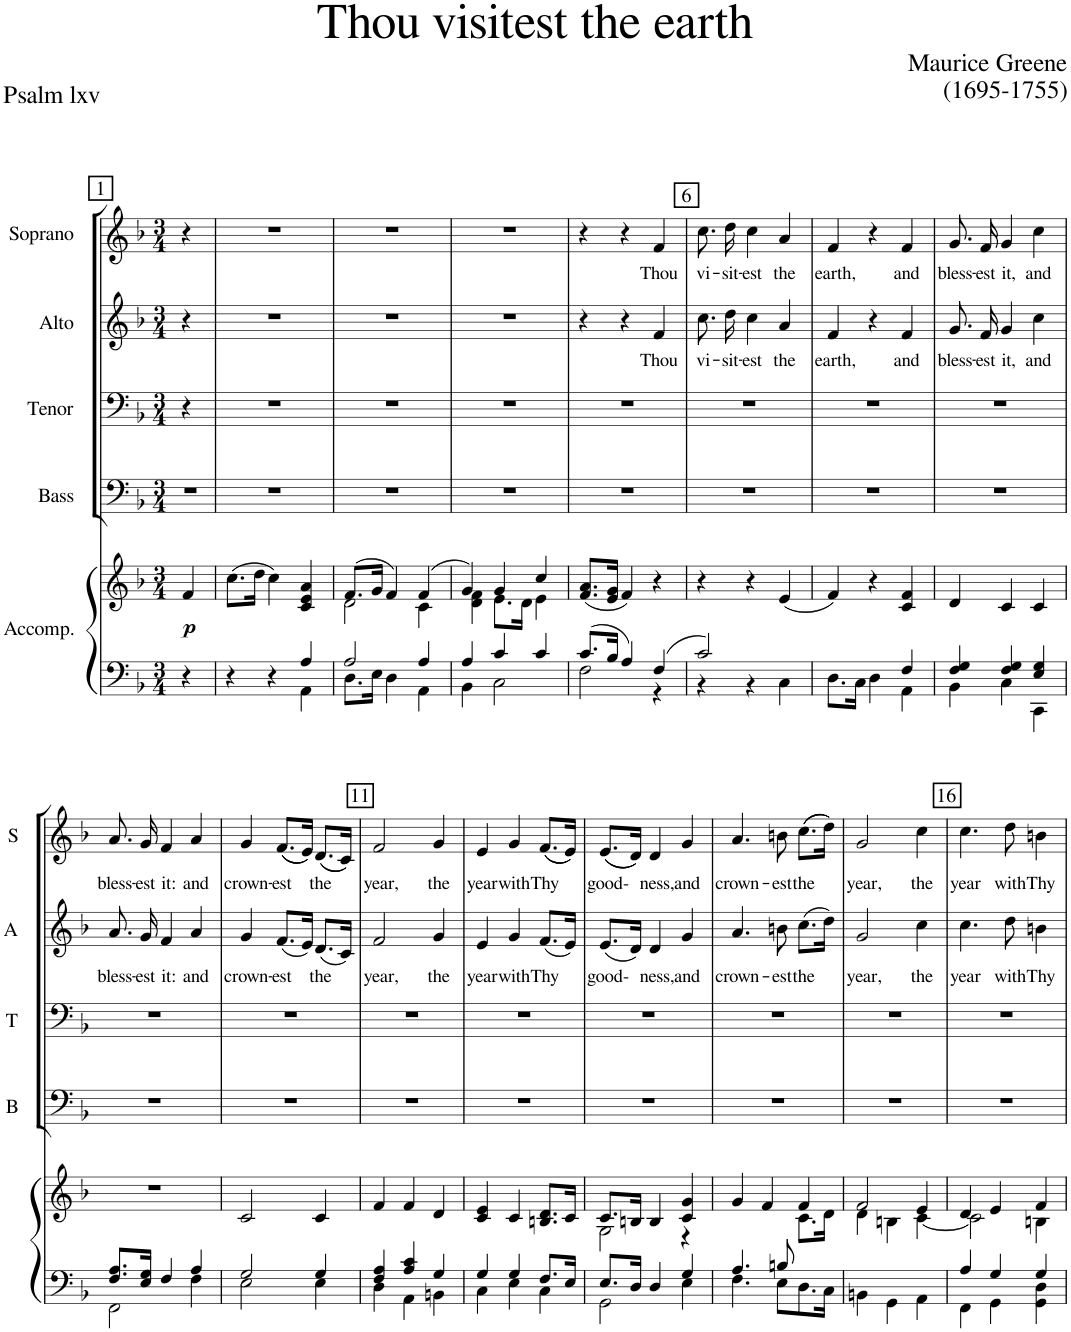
**kern	**kern	**dynam	**kern	**kern	**kern	**text	**kern	**text
*part5	*part5	*part5	*part4	*part3	*part2	*part2	*part1	*part1
*staff6	*staff5	*staff5/6	*staff4	*staff3	*staff2	*staff2	*staff1	*staff1
*I"Accomp.	*	*	*I"Bass	*I"Tenor	*I"Alto	*	*I"Soprano	*
*	*	*	*I'B	*I'T	*I'A	*	*I'S	*
*clefF4	*clefG2	*	*clefF4	*clefF4	*clefG2	*	*clefG2	*
*k[b-]	*k[b-]	*	*k[b-]	*k[b-]	*k[b-]	*	*k[b-]	*
*M3/4	*M3/4	*	*M3/4	*M3/4	*M3/4	*	*M3/4	*
=1	=1	=1	=1	=1	=1	=1	=1	=1
!	!	!LO:DY:b	!	!	!	!	!	!
4r	4f/	p	2.r	4r	4r	.	4r	.
2ryy	2ryy	.	.	2ryy	2ryy	.	2ryy	.
=2	=2	=2	=2	=2	=2	=2	=2	=2
*^	*	*	*	*	*	*	*	*
4r	2ryy	(8.cc\L	.	2.r	2.r	2.r	.	2.r	.
.	.	16dd\Jk	.	.	.	.	.	.	.
4r	.	4cc\)	.	.	.	.	.	.	.
4A/	4AA\	4c/ 4e/ 4a/	.	.	.	.	.	.	.
=3	=3	=3	=3	=3	=3	=3	=3	=3	=3
*	*	*^	*	*	*	*	*	*	*
2A/	8.D\L	(8.f/L	2d\	.	2.r	2.r	2.r	.	2.r	.
.	16E\Jk	16g/Jk	.	.	.	.	.	.	.	.
.	4D\	4f/)	.	.	.	.	.	.	.	.
4A/	4AA\	(4f/	4c\	.	.	.	.	.	.	.
=4	=4	=4	=4	=4	=4	=4	=4	=4	=4	=4
4A/	4BB-\	4g/)	4d\ 4f\	.	2.r	2.r	2.r	.	2.r	.
4c/	2C\	4g/	8.e\L	.	.	.	.	.	.	.
.	.	.	16d\Jk	.	.	.	.	.	.	.
4c/	.	4cc/	4e\	.	.	.	.	.	.	.
*	*	*v	*v	*	*	*	*	*	*	*
=5	=5	=5	=5	=5	=5	=5	=5	=5	=5
8.c/L	2F\	(8.f/ 8.a/L	.	2.r	2.r	4r	.	4r	.
16B-/Jk	.	16e/ 16g/Jk	.	.	.	.	.	.	.
4A/	.	4f/)	.	.	.	4r	.	4r	.
!	!	!	!	!	!	!	!LO:LY:b	!	!LO:LY:b
4F/	4r	4r	.	.	.	4f/	Thou	4f/	Thou
=6	=6	=6	=6	=6	=6	=6	=6	=6	=6
!	!	!	!	!	!	!	!LO:LY:b	!	!LO:LY:b
2c/	4r	4r	.	2.r	2.r	8.cc\	vi-	8.cc\	vi-
!	!	!	!	!	!	!	!LO:LY:b	!	!LO:LY:b
.	.	.	.	.	.	16dd\	-sit-	16dd\	-sit-
!	!	!	!	!	!	!	!LO:LY:b	!	!LO:LY:b
.	4r	4r	.	.	.	4cc\	-est	4cc\	-est
!	!	!	!	!	!	!	!LO:LY:b	!	!LO:LY:b
4ryy	4C\	(4e/	.	.	.	4a/	the	4a/	the
=7	=7	=7	=7	=7	=7	=7	=7	=7	=7
*	*	*^	*	*	*	*	*	*	*
!	!	!	!	!	!	!	!	!LO:LY:b	!	!LO:LY:b
4ryy	8.D\L	4f/)	2.ryy	.	2.r	2.r	4f/	earth,	4f/	earth,
.	16C\Jk	.	.	.	.	.	.	.	.	.
4ryy	4D\	4r	.	.	.	.	4r	.	4r	.
!	!	!	!	!	!	!	!	!LO:LY:b	!	!LO:LY:b
4F/	4AA\	4c/ 4f/	.	.	.	.	4f/	and	4f/	and
=8	=8	=8	=8	=8	=8	=8	=8	=8	=8	=8
!	!	!	!	!	!	!	!	!LO:LY:b	!	!LO:LY:b
4F/ 4G/	4BB-\	4d/	2.ryy	.	2.r	2.r	8.g/	bless-	8.g/	bless-
!	!	!	!	!	!	!	!	!LO:LY:b	!	!LO:LY:b
.	.	.	.	.	.	.	16f/	-est	16f/	-est
!	!	!	!	!	!	!	!	!LO:LY:b	!	!LO:LY:b
4F/ 4G/	4C\	4c/	.	.	.	.	4g/	it,	4g/	it,
!	!	!	!	!	!	!	!	!LO:LY:b	!	!LO:LY:b
4E/ 4G/	4CC\	4c/	.	.	.	.	4cc\	and	4cc\	and
!!LO:LB:g=z
=9	=9	=9	=9	=9	=9	=9	=9	=9	=9	=9
!	!	!	!	!	!	!	!	!LO:LY:b	!	!LO:LY:b
8.F/ 8.A/L	2FF\	2.r	2.ryy	.	2.r	2.r	8.a/	bless-	8.a/	bless-
!	!	!	!	!	!	!	!	!LO:LY:b	!	!LO:LY:b
16E/ 16G/Jk	.	.	.	.	.	.	16g/	-est	16g/	-est
!	!	!	!	!	!	!	!	!LO:LY:b	!	!LO:LY:b
4F/	.	.	.	.	.	.	4f/	it:	4f/	it:
!	!	!	!	!	!	!	!	!LO:LY:b	!	!LO:LY:b
4A/	4F\	.	.	.	.	.	4a/	and	4a/	and
*	*	*v	*v	*	*	*	*	*	*	*
=10	=10	=10	=10	=10	=10	=10	=10	=10	=10
!	!	!	!	!	!	!	!LO:LY:b	!	!LO:LY:b
2G/	2E\	2c/	.	2.r	2.r	4g/	crown-	4g/	crown-
!	!	!	!	!	!	!	!LO:LY:b	!	!LO:LY:b
.	.	.	.	.	.	(8.f/L	-est	((8.f/L	-est
.	.	.	.	.	.	16e/Jk)	.	16e/Jk))	.
!	!	!	!	!	!	!	!LO:LY:b	!	!LO:LY:b
4G/	4E\	4c/	.	.	.	(8.d/L	the	((8.d/L	the
.	.	.	.	.	.	16c/Jk)	.	16c/Jk))	.
=11	=11	=11	=11	=11	=11	=11	=11	=11	=11
!	!	!	!	!	!	!	!LO:LY:b	!	!LO:LY:b
4F/ 4A/	4D\	4f/	.	2.r	2.r	2f/	year,	2f/	year,
4A/ 4c/	4AA\	4f/	.	.	.	.	.	.	.
!	!	!	!	!	!	!	!LO:LY:b	!	!LO:LY:b
4G/	4BBn\	4d/	.	.	.	4g/	the	4g/	the
=12	=12	=12	=12	=12	=12	=12	=12	=12	=12
!	!	!	!	!	!	!	!LO:LY:b	!	!LO:LY:b
4G/	4C\	4c/ 4e/	.	2.r	2.r	4e/	year	4e/	year
!	!	!	!	!	!	!	!LO:LY:b	!	!LO:LY:b
4G/	4E\	4c/	.	.	.	4g/	with	4g/	with
!	!	!	!	!	!	!	!LO:LY:b	!	!LO:LY:b
8.F/L	4C\	8.Bn/ 8.d/L	.	.	.	(8.f/L	Thy	((8.f/L	Thy
16E/Jk	.	16c/Jk	.	.	.	16e/Jk)	.	16e/Jk))	.
=13	=13	=13	=13	=13	=13	=13	=13	=13	=13
*	*	*^	*	*	*	*	*	*	*
!	!	!	!	!	!	!	!	!LO:LY:b	!	!LO:LY:b
8.E/L	2GG\	8.c/L	2G\	.	2.r	2.r	(8.e/L	good-	((8.e/L	good-
16D/Jk	.	16Bn/Jk	.	.	.	.	16d/Jk)	.	16d/Jk))	.
!	!	!	!	!	!	!	!	!LO:LY:b	!	!LO:LY:b
4D/	.	4B/	.	.	.	.	4d/	ness,	4d/	ness,
!	!	!	!	!	!	!	!	!LO:LY:b	!	!LO:LY:b
4G/	4E\	4c/ 4g/	4r	.	.	.	4g/	and	4g/	and
=14	=14	=14	=14	=14	=14	=14	=14	=14	=14	=14
!	!	!	!	!	!	!	!	!LO:LY:b	!	!LO:LY:b
4.A/	4.F\	4g/	2ryy	.	2.r	2.r	4.a/	crown-	4.a/	crown-
.	.	4f/	.	.	.	.	.	.	.	.
!	!	!	!	!	!	!	!	!LO:LY:b	!	!LO:LY:b
8Bn/	8E\L	.	.	.	.	.	8bn\	-est	8bn\	-est
!	!	!	!	!	!	!	!	!LO:LY:b	!	!LO:LY:b
4ryy	8.D\	4f/	8.c\L	.	.	.	(8.cc\L	the	((8.cc\L	the
.	16C\Jk	.	16d\Jk	.	.	.	16dd\Jk)	.	16dd\Jk))	.
=15	=15	=15	=15	=15	=15	=15	=15	=15	=15	=15
!	!	!	!	!	!	!	!	!LO:LY:b	!	!LO:LY:b
2.ryy	4BBn\	2f/	4d\	.	2.r	2.r	2g/	year,	2g/	year,
.	4GG\	.	4Bn\	.	.	.	.	.	.	.
!	!	!	!	!	!	!	!	!LO:LY:b	!	!LO:LY:b
.	4AA\	4e/	[4c\	.	.	.	4cc\	the	4cc\	the
=16	=16	=16	=16	=16	=16	=16	=16	=16	=16	=16
!	!	!	!	!	!	!	!	!LO:LY:b	!	!LO:LY:b
4A/	4FF\	4d/	2c\]	.	2.r	2.r	4.cc\	year	4.cc\	year
4G/	4GG\	4e/	.	.	.	.	.	.	.	.
!	!	!	!	!	!	!	!	!LO:LY:b	!	!LO:LY:b
.	.	.	.	.	.	.	8dd\	with	8dd\	with
!	!	!	!	!	!	!	!	!LO:LY:b	!	!LO:LY:b
4G/	4GG\ 4D\	4f/	4Bn\	.	.	.	4bn\	Thy	4bn\	Thy
*v	*v	*	*	*	*	*	*	*	*	*
*	*v	*v	*	*	*	*	*	*	*
=	=	=	=	=	=	=	=	=
*-	*-	*-	*-	*-	*-	*-	*-	*-
